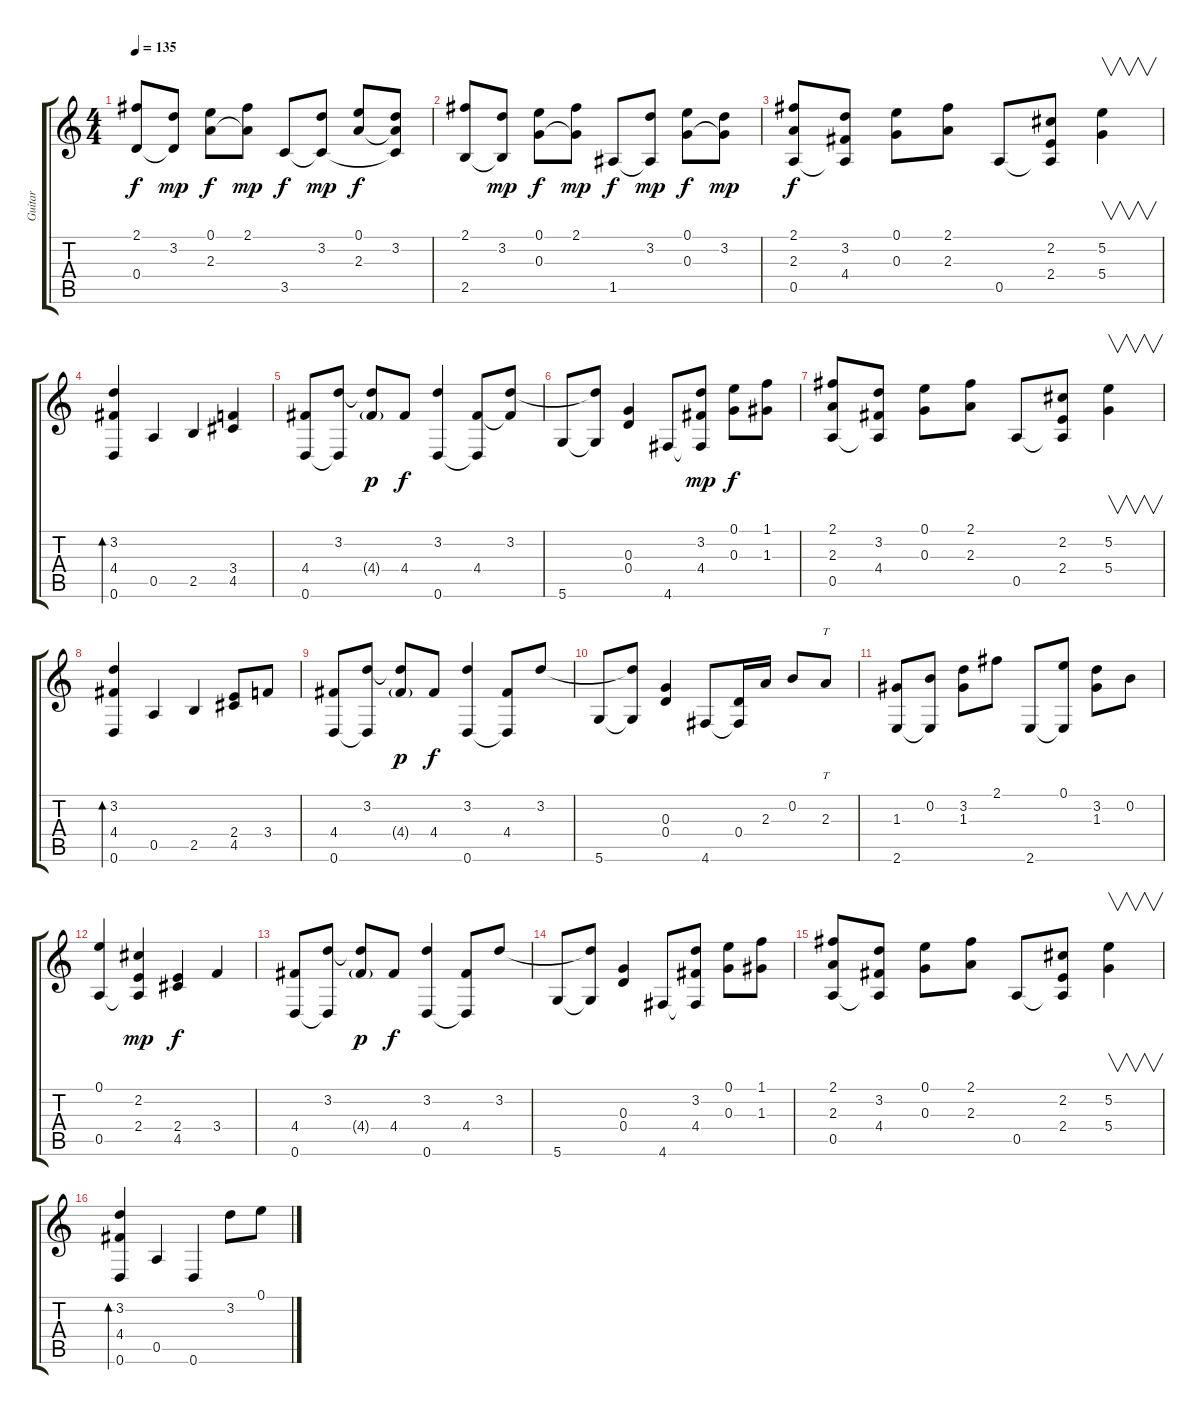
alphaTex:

\track ("Guitar" "Guitar") {instrument acousticguitarnylon}
\staff {score tabs}
\tuning (E4 B3 G3 D3 A2 D2) {hide}
\ts (4 4)
\tempo 135
\clef g2
\ks c
(2.1 0.4).8{dy f} (3.2 0.4{t}).8{dy mp} (0.1 2.3).8{dy f} (2.1 2.3{t}).8{dy mp} 3.5.8{dy f} (3.2 3.5{t}).8{dy mp} (0.1 2.3).8{dy f} (3.2 2.3{t} 3.5{t}).8 |
(2.1 2.5).8 (3.2 2.5{t}).8{dy mp} (0.1 0.3).8{dy f} (2.1 0.3{t}).8{dy mp} 1.5.8{dy f} (3.2 1.5{t}).8{dy mp} (0.1 0.3).8{dy f} (3.2 0.3{t}).8{dy mp} |
(2.1 2.3 0.5).8{dy f} (3.2 4.4 0.5{t}).8 (0.1 0.3).8 (2.1 2.3).8 0.5.8 (2.2 2.4 0.5{t}).8 (5.2 5.4).4{v} |
(3.2 4.4 0.6).4{bd 120} 0.5.4 2.5.4 (3.4 4.5).4 |
(4.4 0.6).8 (3.2 0.6{t}).8 (3.2{t} 4.4{g}).8{dy p} 4.4.8{dy f} (3.2 0.6).4 (4.4 0.6{t}).8 (3.2 4.4{t}).8 |
5.6.8 (3.2{t} 5.6{t}).8 (0.3 0.4).4 4.6.8 (3.2 4.4 4.6{t}).8{dy mp} (0.1 0.3).8{dy f} (1.1 1.3).8 |
(2.1 2.3 0.5).8 (3.2 4.4 0.5{t}).8 (0.1 0.3).8 (2.1 2.3).8 0.5.8 (2.2 2.4 0.5{t}).8 (5.2 5.4).4{v} |
(3.2 4.4 0.6).4{bd 120} 0.5.4 2.5.4 (2.4 4.5).8 3.4.8 |
(4.4 0.6).8 (3.2 0.6{t}).8 (3.2{t} 4.4{g}).8{dy p} 4.4.8{dy f} (3.2 0.6).4 (4.4 0.6{t}).8 3.2.8 |
5.6.8 (3.2{t} 5.6{t}).8 (0.3 0.4).4 4.6.8 (0.4 4.6{t}).16 2.3.16 0.2.8 2.3.8{tt} |
(1.3 2.6).8 (0.2 2.6{t}).8 (3.2 1.3).8 2.1.8 2.6.8 (0.1 2.6{t}).8 (3.2 1.3).8 0.2.8 |
(0.1 0.5).4 (2.2 2.4 0.5{t}).4{dy mp} (2.4 4.5).4{dy f} 3.4.4 |
(4.4 0.6).8 (3.2 0.6{t}).8 (3.2{t} 4.4{g}).8{dy p} 4.4.8{dy f} (3.2 0.6).4 (4.4 0.6{t}).8 3.2.8 |
5.6.8 (3.2{t} 5.6{t}).8 (0.3 0.4).4 4.6.8 (3.2 4.4 4.6{t}).8 (0.1 0.3).8 (1.1 1.3).8 |
(2.1 2.3 0.5).8 (3.2 4.4 0.5{t}).8 (0.1 0.3).8 (2.1 2.3).8 0.5.8 (2.2 2.4 0.5{t}).8 (5.2 5.4).4{v} |
(3.2 4.4 0.6).4{bd 120} 0.5.4 0.6.4 3.2.8 0.1.8
